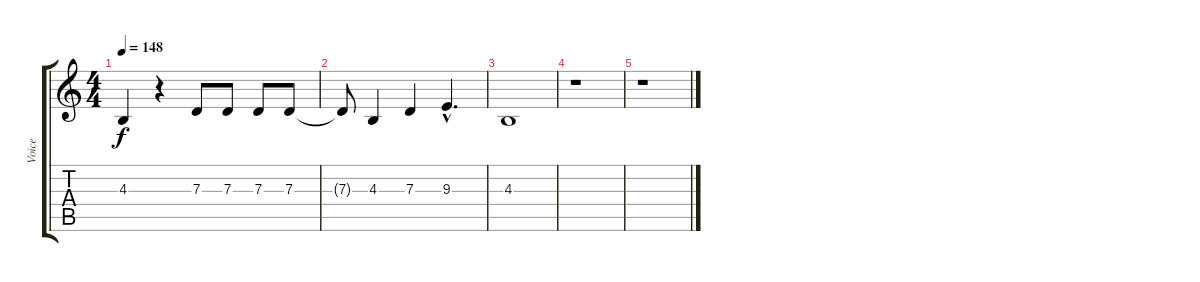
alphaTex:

\track ("Voice" "Voice") {instrument cello}
\staff {score tabs}
\tuning (E4 B3 G3 D3 A2 E2) {hide}
\ts (4 4)
\tempo 148
\clef g2
\ks c
4.3{t}.4{dy f} r.4 7.3.8 7.3.8 7.3.8 7.3.8 |
7.3{t}.8 4.3.4 7.3.4 9.3{hac}.4{d} |
4.3.1{volume 8} |
r.1 |
r.1{volume 16}
